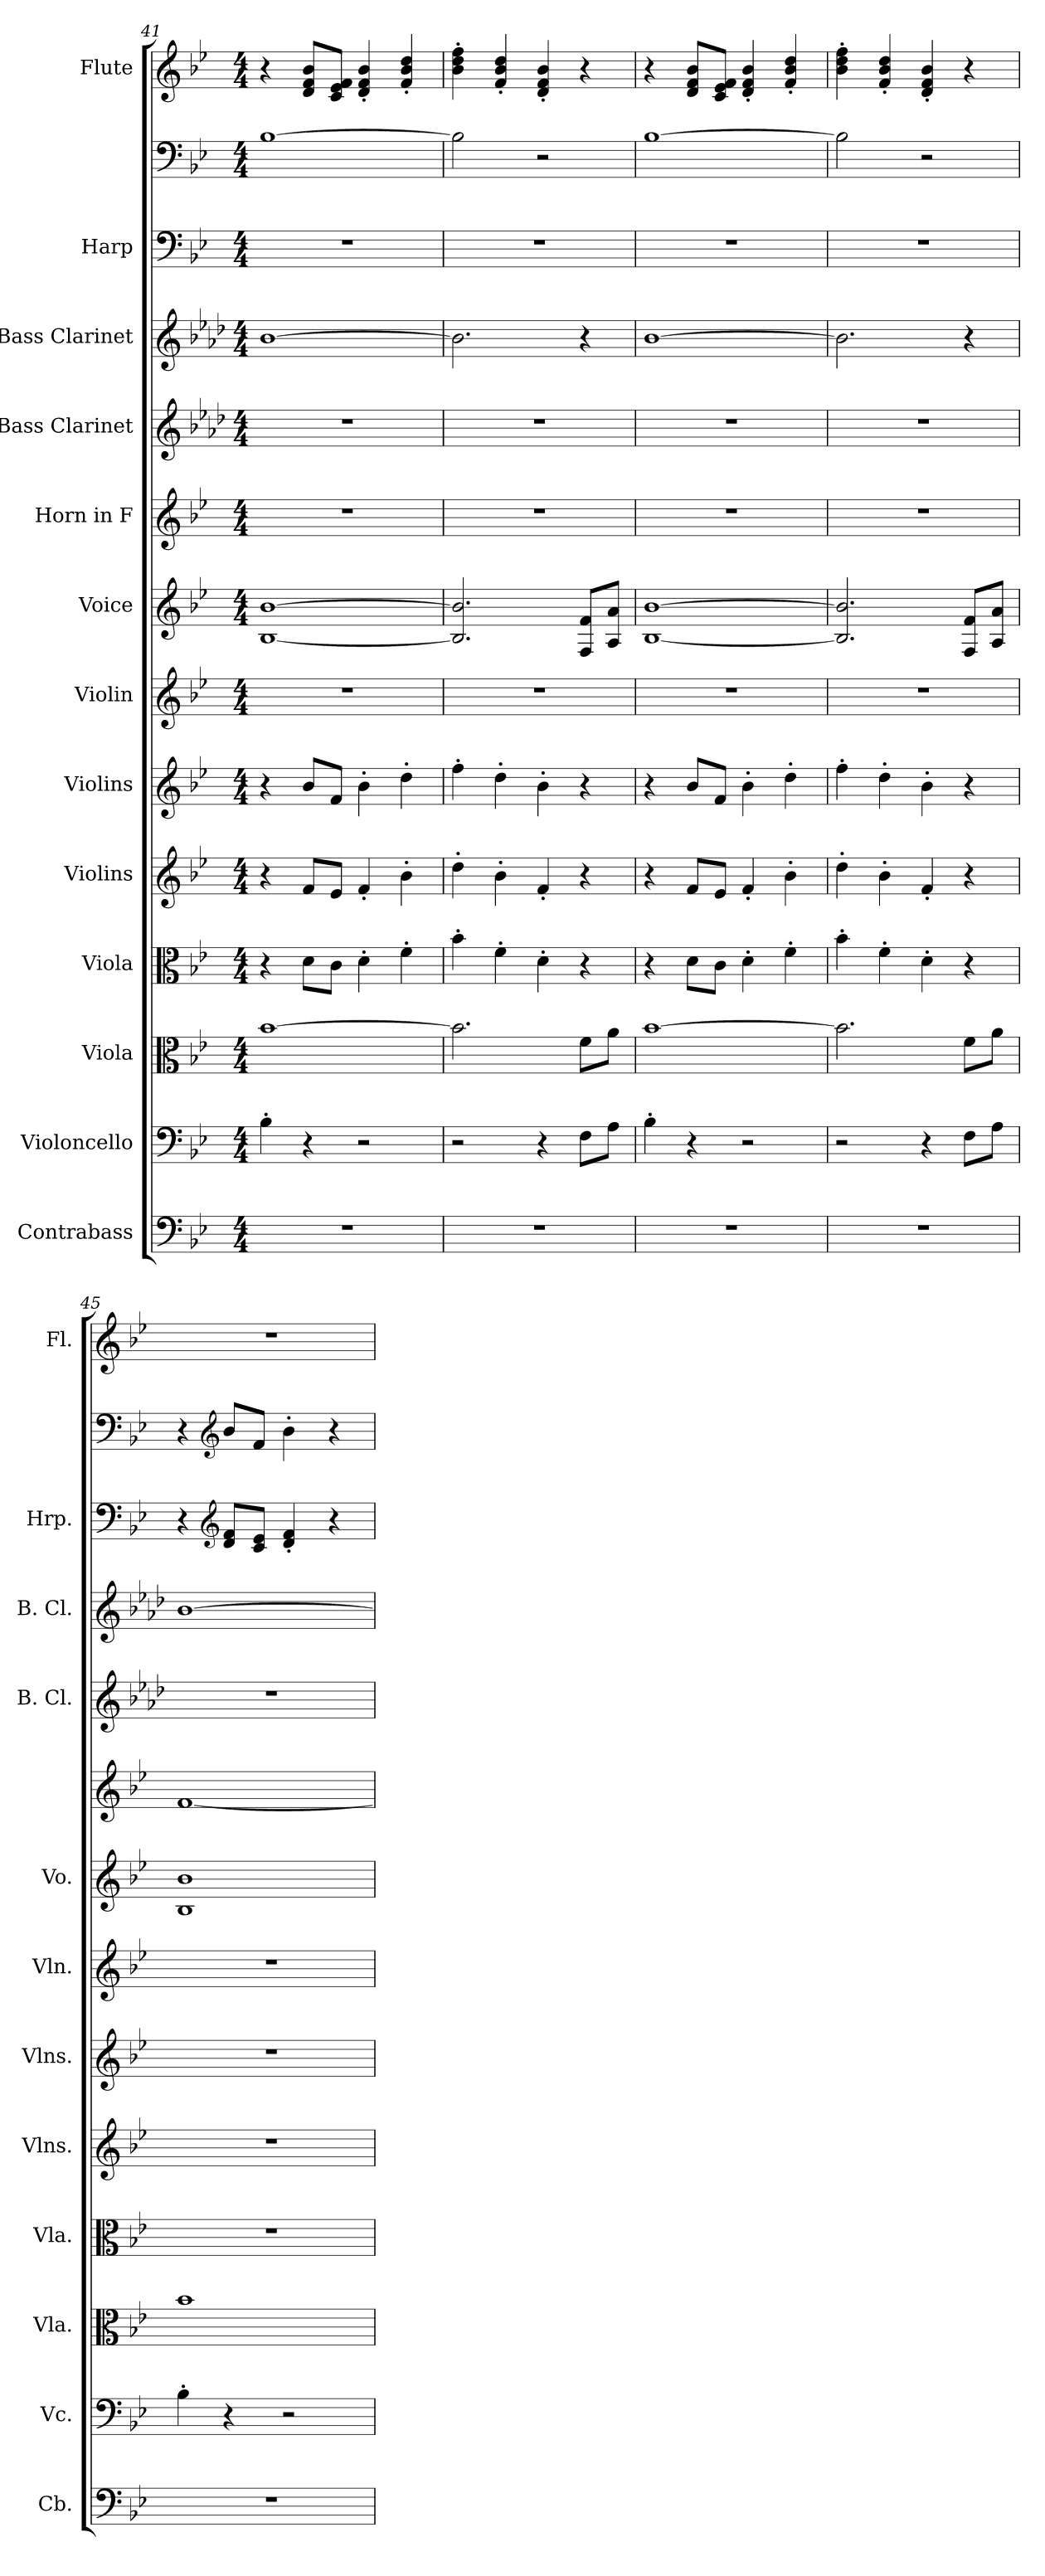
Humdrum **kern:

**kern	**kern	**kern	**kern	**kern	**kern	**kern	**kern	**kern	**kern	**kern	**kern	**kern	**kern
*part13	*part12	*part11	*part10	*part9	*part8	*part7	*part6	*part5	*part4	*part3	*part2	*part2	*part1
*staff14	*staff13	*staff12	*staff11	*staff10	*staff9	*staff8	*staff7	*staff6	*staff5	*staff4	*staff3	*staff2	*staff1
*I"Contrabass	*I"Violoncello	*I"Viola	*I"Viola	*I"Violins	*I"Violins	*I"Violin	*I"Voice	*I"Horn in F	*I"Bass Clarinet	*I"Bass Clarinet	*I"Harp	*	*I"Flute
*I'Cb.	*I'Vc.	*I'Vla.	*I'Vla.	*I'Vlns.	*I'Vlns.	*I'Vln.	*I'Vo.	*	*I'B. Cl.	*I'B. Cl.	*I'Hrp.	*	*I'Fl.
*clefF4	*clefF4	*clefC3	*clefC3	*clefG2	*clefG2	*clefG2	*clefG2	*clefG2	*clefG2	*clefG2	*clefF4	*clefF4	*clefG2
*ITrd7c12	*	*	*	*	*	*	*	*ITrd4c7	*ITrd8c14	*ITrd8c14	*	*	*
*k[b-e-]	*k[b-e-]	*k[b-e-]	*k[b-e-]	*k[b-e-]	*k[b-e-]	*k[b-e-]	*k[b-e-]	*k[b-e-a-]	*k[b-e-a-d-]	*k[b-e-a-d-]	*k[b-e-]	*k[b-e-]	*k[b-e-]
*M4/4	*M4/4	*M4/4	*M4/4	*M4/4	*M4/4	*M4/4	*M4/4	*M4/4	*M4/4	*M4/4	*M4/4	*M4/4	*M4/4
*MM95	*MM95	*MM95	*MM95	*MM95	*MM95	*MM95	*MM95	*MM95	*MM95	*MM95	*MM95	*MM95	*MM95
=41	=41	=41	=41	=41	=41	=41	=41	=41	=41	=41	=41	=41	=41
1r	4B-'\	[1b-	4r	4r	4r	1r	[1B- [1b-	1r	1r	[1B-	1r	[1B-	4r
.	4r	.	8d\L	8f/L	8b-/L	.	.	.	.	.	.	.	8d/ 8f/ 8b-/L
.	.	.	8c\J	8e-/J	8f/J	.	.	.	.	.	.	.	8c/ 8e-/ 8f/J
.	2r	.	4d'\	4f'/	4b-'\	.	.	.	.	.	.	.	4d/' 4f/' 4b-/'
.	.	.	4f'\	4b-'\	4dd'\	.	.	.	.	.	.	.	4f/' 4b-/' 4dd/'
!!LO:PB:g=z
=42	=42	=42	=42	=42	=42	=42	=42	=42	=42	=42	=42	=42	=42
1r	2r	2.b-\]	4b-'\	4dd'\	4ff'\	1r	2.B-/] 2.b-/]	1r	1r	2.B-\]	1r	2B-\]	4b-\' 4dd\' 4ff\'
.	.	.	4f'\	4b-'\	4dd'\	.	.	.	.	.	.	.	4f/' 4b-/' 4dd/'
.	4r	.	4d'\	4f'/	4b-'\	.	.	.	.	.	.	2r	4d/' 4f/' 4b-/'
.	8F\L	8f\L	4r	4r	4r	.	8F/ 8f/L	.	.	4r	.	.	4r
.	8A\J	8a\J	.	.	.	.	8A/ 8a/J	.	.	.	.	.	.
=43	=43	=43	=43	=43	=43	=43	=43	=43	=43	=43	=43	=43	=43
1r	4B-'\	[1b-	4r	4r	4r	1r	[1B- [1b-	1r	1r	[1B-	1r	[1B-	4r
.	4r	.	8d\L	8f/L	8b-/L	.	.	.	.	.	.	.	8d/ 8f/ 8b-/L
.	.	.	8c\J	8e-/J	8f/J	.	.	.	.	.	.	.	8c/ 8e-/ 8f/J
.	2r	.	4d'\	4f'/	4b-'\	.	.	.	.	.	.	.	4d/' 4f/' 4b-/'
.	.	.	4f'\	4b-'\	4dd'\	.	.	.	.	.	.	.	4f/' 4b-/' 4dd/'
=44	=44	=44	=44	=44	=44	=44	=44	=44	=44	=44	=44	=44	=44
1r	2r	2.b-\]	4b-'\	4dd'\	4ff'\	1r	2.B-/] 2.b-/]	1r	1r	2.B-\]	1r	2B-\]	4b-\' 4dd\' 4ff\'
.	.	.	4f'\	4b-'\	4dd'\	.	.	.	.	.	.	.	4f/' 4b-/' 4dd/'
.	4r	.	4d'\	4f'/	4b-'\	.	.	.	.	.	.	2r	4d/' 4f/' 4b-/'
.	8F\L	8f\L	4r	4r	4r	.	8F/ 8f/L	.	.	4r	.	.	4r
.	8A\J	8a\J	.	.	.	.	8A/ 8a/J	.	.	.	.	.	.
=45	=45	=45	=45	=45	=45	=45	=45	=45	=45	=45	=45	=45	=45
1r	4B-'\	1b-	1r	1r	1r	1r	1B- 1b-	[1B-	1r	[1B-	4r	4r	1r
*	*	*	*	*	*	*	*	*	*	*	*clefG2	*clefG2	*
.	4r	.	.	.	.	.	.	.	.	.	8d/ 8f/L	8b-/L	.
.	.	.	.	.	.	.	.	.	.	.	8c/ 8e-/J	8f/J	.
.	2r	.	.	.	.	.	.	.	.	.	4d/' 4f/'	4b-'\	.
.	.	.	.	.	.	.	.	.	.	.	4r	4r	.
=	=	=	=	=	=	=	=	=	=	=	=	=	=
*-	*-	*-	*-	*-	*-	*-	*-	*-	*-	*-	*-	*-	*-
